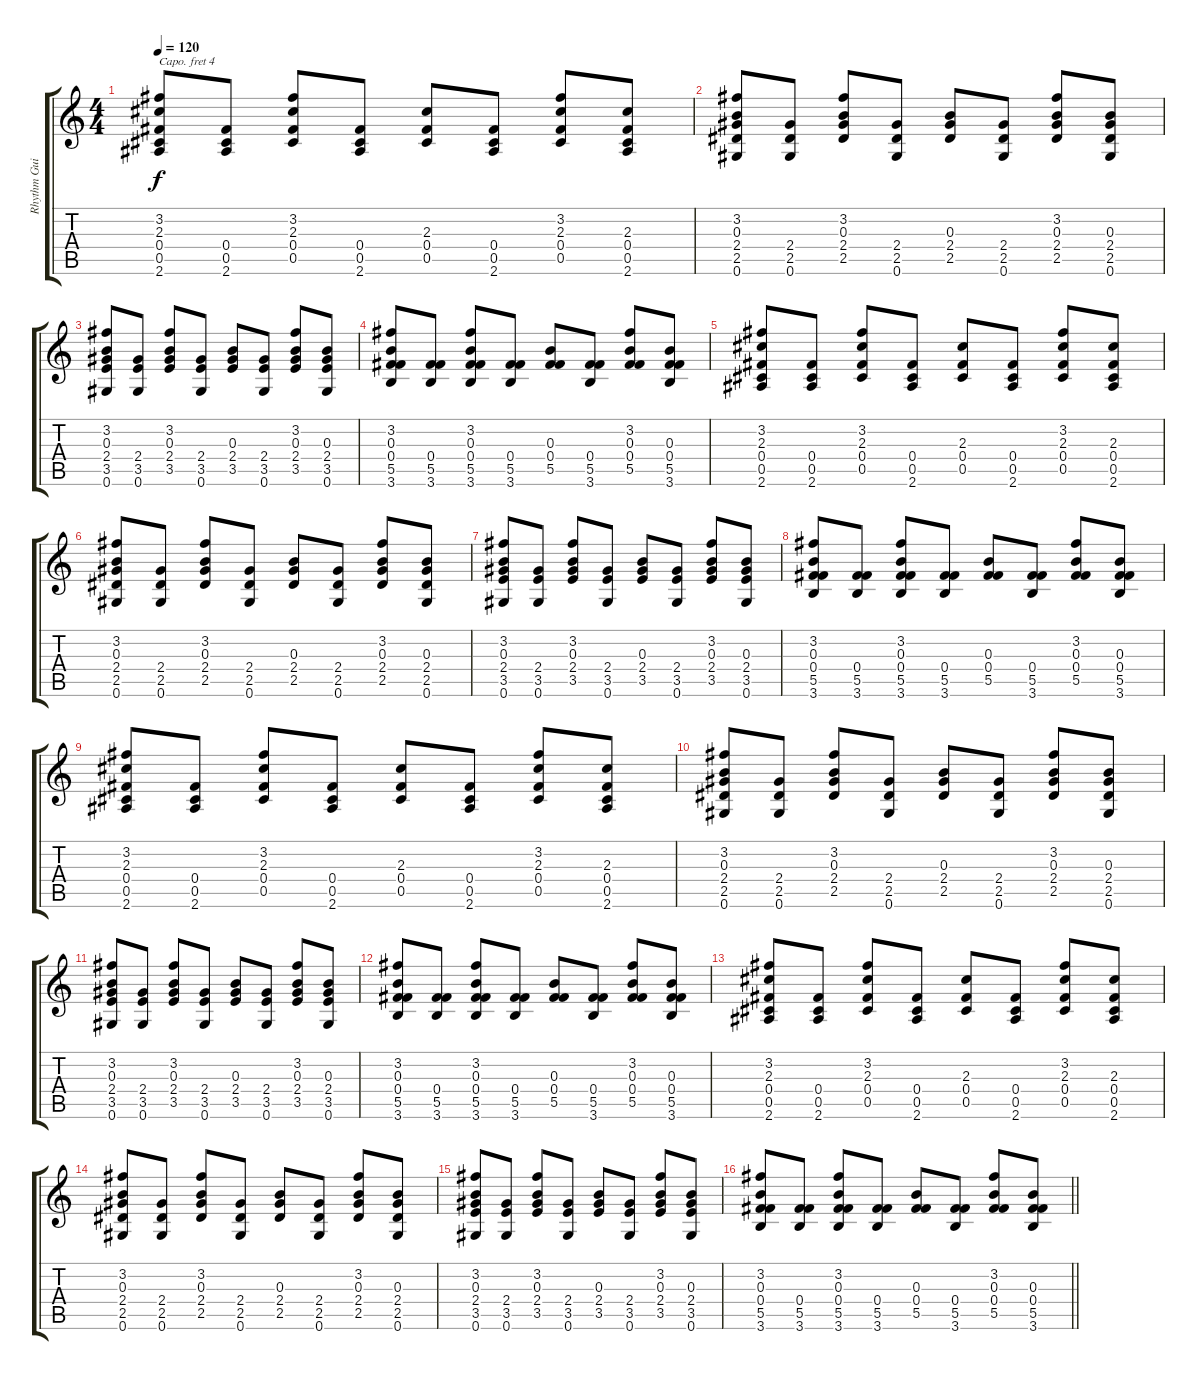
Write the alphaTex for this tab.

\track ("Rhythm Guitar - Andra Ramadhan" "Rhythm Gui") {instrument acousticguitarsteel}
\staff {score tabs}
\capo 4
\tuning (E4 B3 G3 D3 A2 E2) {hide}
\ts (4 4)
\tempo 120
\clef g2
\ks c
(3.2 2.3 0.4 0.5 2.6).8{dy f} (0.4 0.5 2.6).8 (3.2 2.3 0.4 0.5).8 (0.4 0.5 2.6).8 (2.3 0.4 0.5).8 (0.4 0.5 2.6).8 (3.2 2.3 0.4 0.5).8 (2.3 0.4 0.5 2.6).8 |
(3.2 0.3 2.4 2.5 0.6).8 (2.4 2.5 0.6).8 (3.2 0.3 2.4 2.5).8 (2.4 2.5 0.6).8 (0.3 2.4 2.5).8 (2.4 2.5 0.6).8 (3.2 0.3 2.4 2.5).8 (0.3 2.4 2.5 0.6).8 |
(3.2 0.3 2.4 3.5 0.6).8 (2.4 3.5 0.6).8 (3.2 0.3 2.4 3.5).8 (2.4 3.5 0.6).8 (0.3 2.4 3.5).8 (2.4 3.5 0.6).8 (3.2 0.3 2.4 3.5).8 (0.3 2.4 3.5 0.6).8 |
(3.2 0.3 0.4 5.5 3.6).8 (0.4 5.5 3.6).8 (3.2 0.3 0.4 5.5 3.6).8 (0.4 5.5 3.6).8 (0.3 0.4 5.5).8 (0.4 5.5 3.6).8 (3.2 0.3 0.4 5.5).8 (0.3 0.4 5.5 3.6).8 |
(3.2 2.3 0.4 0.5 2.6).8 (0.4 0.5 2.6).8 (3.2 2.3 0.4 0.5).8 (0.4 0.5 2.6).8 (2.3 0.4 0.5).8 (0.4 0.5 2.6).8 (3.2 2.3 0.4 0.5).8 (2.3 0.4 0.5 2.6).8 |
(3.2 0.3 2.4 2.5 0.6).8 (2.4 2.5 0.6).8 (3.2 0.3 2.4 2.5).8 (2.4 2.5 0.6).8 (0.3 2.4 2.5).8 (2.4 2.5 0.6).8 (3.2 0.3 2.4 2.5).8 (0.3 2.4 2.5 0.6).8 |
(3.2 0.3 2.4 3.5 0.6).8 (2.4 3.5 0.6).8 (3.2 0.3 2.4 3.5).8 (2.4 3.5 0.6).8 (0.3 2.4 3.5).8 (2.4 3.5 0.6).8 (3.2 0.3 2.4 3.5).8 (0.3 2.4 3.5 0.6).8 |
(3.2 0.3 0.4 5.5 3.6).8 (0.4 5.5 3.6).8 (3.2 0.3 0.4 5.5 3.6).8 (0.4 5.5 3.6).8 (0.3 0.4 5.5).8 (0.4 5.5 3.6).8 (3.2 0.3 0.4 5.5).8 (0.3 0.4 5.5 3.6).8 |
(3.2 2.3 0.4 0.5 2.6).8 (0.4 0.5 2.6).8 (3.2 2.3 0.4 0.5).8 (0.4 0.5 2.6).8 (2.3 0.4 0.5).8 (0.4 0.5 2.6).8 (3.2 2.3 0.4 0.5).8 (2.3 0.4 0.5 2.6).8 |
(3.2 0.3 2.4 2.5 0.6).8 (2.4 2.5 0.6).8 (3.2 0.3 2.4 2.5).8 (2.4 2.5 0.6).8 (0.3 2.4 2.5).8 (2.4 2.5 0.6).8 (3.2 0.3 2.4 2.5).8 (0.3 2.4 2.5 0.6).8 |
(3.2 0.3 2.4 3.5 0.6).8 (2.4 3.5 0.6).8 (3.2 0.3 2.4 3.5).8 (2.4 3.5 0.6).8 (0.3 2.4 3.5).8 (2.4 3.5 0.6).8 (3.2 0.3 2.4 3.5).8 (0.3 2.4 3.5 0.6).8 |
(3.2 0.3 0.4 5.5 3.6).8 (0.4 5.5 3.6).8 (3.2 0.3 0.4 5.5 3.6).8 (0.4 5.5 3.6).8 (0.3 0.4 5.5).8 (0.4 5.5 3.6).8 (3.2 0.3 0.4 5.5).8 (0.3 0.4 5.5 3.6).8 |
(3.2 2.3 0.4 0.5 2.6).8 (0.4 0.5 2.6).8 (3.2 2.3 0.4 0.5).8 (0.4 0.5 2.6).8 (2.3 0.4 0.5).8 (0.4 0.5 2.6).8 (3.2 2.3 0.4 0.5).8 (2.3 0.4 0.5 2.6).8 |
(3.2 0.3 2.4 2.5 0.6).8 (2.4 2.5 0.6).8 (3.2 0.3 2.4 2.5).8 (2.4 2.5 0.6).8 (0.3 2.4 2.5).8 (2.4 2.5 0.6).8 (3.2 0.3 2.4 2.5).8 (0.3 2.4 2.5 0.6).8 |
(3.2 0.3 2.4 3.5 0.6).8 (2.4 3.5 0.6).8 (3.2 0.3 2.4 3.5).8 (2.4 3.5 0.6).8 (0.3 2.4 3.5).8 (2.4 3.5 0.6).8 (3.2 0.3 2.4 3.5).8 (0.3 2.4 3.5 0.6).8 |
\barLineRight lightlight
(3.2 0.3 0.4 5.5 3.6).8 (0.4 5.5 3.6).8 (3.2 0.3 0.4 5.5 3.6).8 (0.4 5.5 3.6).8 (0.3 0.4 5.5).8 (0.4 5.5 3.6).8 (3.2 0.3 0.4 5.5).8 (0.3 0.4 5.5 3.6).8
